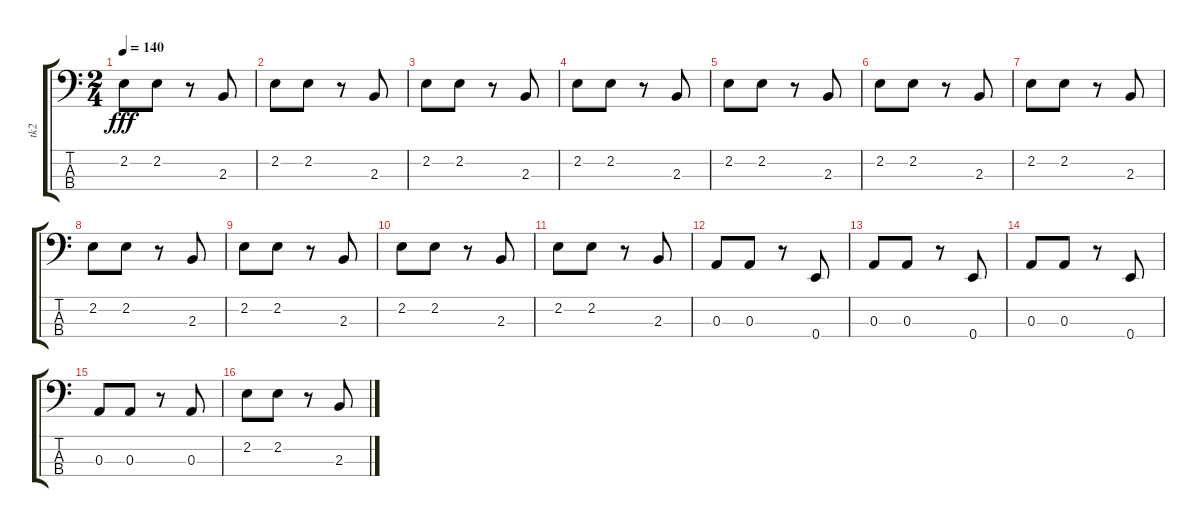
\track ("tk2" "tk2") {instrument electricbassfinger}
\staff {score tabs}
\tuning (G2 D2 A1 E1) {hide}
\ts (2 4)
\tempo 140
\clef f4
\ks c
2.2.8{dy fff} 2.2.8 r.8 2.3.8 |
2.2.8 2.2.8 r.8 2.3.8 |
2.2.8 2.2.8 r.8 2.3.8 |
2.2.8 2.2.8 r.8 2.3.8 |
2.2.8 2.2.8 r.8 2.3.8 |
2.2.8 2.2.8 r.8 2.3.8 |
2.2.8 2.2.8 r.8 2.3.8 |
2.2.8 2.2.8 r.8 2.3.8 |
2.2.8 2.2.8 r.8 2.3.8 |
2.2.8 2.2.8 r.8 2.3.8 |
2.2.8 2.2.8 r.8 2.3.8 |
0.3.8 0.3.8 r.8 0.4.8 |
0.3.8 0.3.8 r.8 0.4.8 |
0.3.8 0.3.8 r.8 0.4.8 |
0.3.8 0.3.8 r.8 0.3.8 |
2.2.8 2.2.8 r.8 2.3.8
